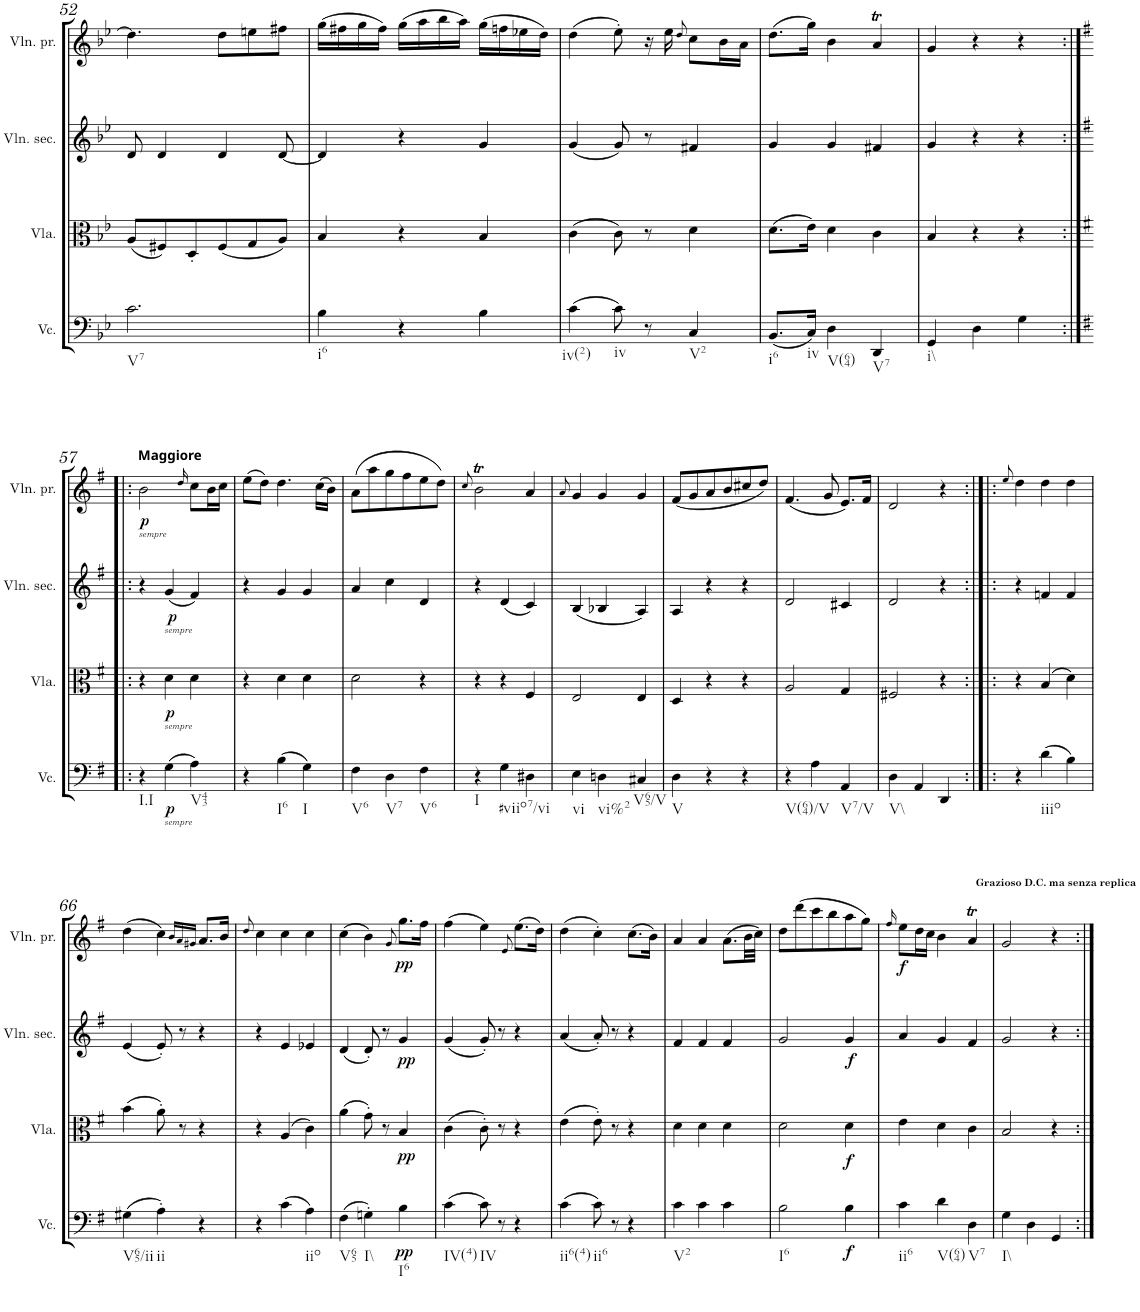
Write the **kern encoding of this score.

**kern	**dynam	**kern	**dynam	**kern	**dynam	**kern	**dynam
*part4	*part4	*part3	*part3	*part2	*part2	*part1	*part1
*staff4	*staff4	*staff3	*staff3	*staff2	*staff2	*staff1	*staff1
*I"Violoncelle	*	*I"Viola	*	*I"Violino secondo	*	*I"Violino primo	*
*I'Vc.	*	*I'Vla.	*	*I'Vln. sec.	*	*I'Vln. pr.	*
!!LO:PB:g=z
*clefF4	*	*clefC3	*	*clefG2	*	*clefG2	*
*k[b-e-]	*	*k[b-e-]	*	*k[b-e-]	*	*k[b-e-]	*
*M3/4	*	*M3/4	*	*M3/4	*	*M3/4	*
=52	=52	=52	=52	=52	=52	=52	=52
!LO:TX:b:t=V7	!	!	!	!	!	!	!
2.c\	.	(<8A/L	.	8d/	.	4.dd\]	.
.	.	8F#X/)	.	4d/	.	.	.
.	.	8D'/	.	.	.	.	.
.	.	(<8F#/	.	4d/	.	8dd\L	.
.	.	8G/	.	.	.	8een\	.
.	.	8A/J)	.	[8d/	.	8ff#X\J	.
=53	=53	=53	=53	=53	=53	=53	=53
!LO:TX:b:t=i6	!	!	!	!	!	!	!
4B-\	.	4B-/	.	4d/]	.	(>16gg\LL	.
.	.	.	.	.	.	16ff#X\	.
.	.	.	.	.	.	16gg\	.
.	.	.	.	.	.	16ff#\JJ)	.
4r	.	4r	.	4r	.	(>16gg\LL	.
.	.	.	.	.	.	16aa\	.
.	.	.	.	.	.	16bb-\	.
.	.	.	.	.	.	16aa\JJ)	.
4B-\	.	4B-/	.	4g/	.	(>16gg\LL	.
.	.	.	.	.	.	16ffn\	.
.	.	.	.	.	.	16ee-X\	.
.	.	.	.	.	.	16dd\JJ)	.
=54	=54	=54	=54	=54	=54	=54	=54
!LO:TX:b:t=iv(2)	!	!	!	!	!	!	!
(>4c\	.	(>4c\	.	(<4g/	.	(>4dd\	.
!LO:TX:b:t=iv	!	!	!	!	!	!	!
8c\)	.	8c\)	.	8g/)	.	8ee-'\)	.
8r	.	8r	.	8r	.	16r	.
.	.	.	.	.	.	16ee-\	.
.	.	.	.	.	.	8qdd/	.
!LO:TX:b:t=V2	!	!	!	!	!	!	!
4C/	.	4d\	.	4f#X/	.	8cc\L	.
.	.	.	.	.	.	16b-\L	.
.	.	.	.	.	.	16a\JJ	.
=55	=55	=55	=55	=55	=55	=55	=55
!LO:TX:b:t=i6	!	!	!	!	!	!	!
(<8.BB-/L	.	(>8.d\L	.	4g/	.	(>8.dd\L	.
!LO:TX:b:t=iv	!	!	!	!	!	!	!
16C/Jk)	.	16e-\Jk)	.	.	.	16gg\Jk)	.
!LO:TX:b:t=V(64)	!	!	!	!	!	!	!
4D\	.	4d\	.	4g/	.	4b-\	.
!LO:TX:b:t=V7	!	!	!	!	!	!	!
4DD/	.	4c\	.	4f#X/	.	4at/	.
=56	=56	=56	=56	=56	=56	=56	=56
!LO:TX:b:t=i\\	!	!	!	!	!	!	!
4GG/	.	4B-/	.	4g/	.	4g/	.
4D\	.	4r	.	4r	.	4r	.
4G\	.	4r	.	4r	.	4r	.
!!LO:LB:g=z
=57:|!|:	=57:|!|:	=57:|!|:	=57:|!|:	=57:|!|:	=57:|!|:	=57:|!|:	=57:|!|:
*k[f#]	*	*k[f#]	*	*k[f#]	*	*k[f#]	*
*G:	*	*G:	*	*G:	*	*G:	*
!	!	!	!	!	!	!LO:TX:a:B:t=Maggiore	!
!	!	!	!	!	!	!LO:TX:b:i:t=sempre	!
!LO:TX:b:t=I.I	!	!	!	!	!	!	!
!	!	!	!	!	!	!	!LO:DY:b
4r	.	4r	.	4r	.	2b\	p
!	!	!	!	!LO:TX:b:i:t=sempre	!	!	!
!	!	!LO:TX:b:i:t=sempre	!	!	!	!	!
!LO:TX:b:i:t=sempre	!	!	!	!	!	!	!
!	!LO:DY:b	!	!LO:DY:b	!	!LO:DY:b	!	!
(>4G\	p	4d\	p	(<4g/	p	.	.
.	.	.	.	.	.	16qdd/	.
!LO:TX:b:t=V43	!	!	!	!	!	!	!
4A\)	.	4d\	.	4f#/)	.	8cc\L	.
.	.	.	.	.	.	16b\L	.
.	.	.	.	.	.	16cc\JJ	.
=58	=58	=58	=58	=58	=58	=58	=58
4r	.	4r	.	4r	.	(>8ee\L	.
.	.	.	.	.	.	8dd\J)	.
!LO:TX:b:t=I6	!	!	!	!	!	!	!
(>4B\	.	4d\	.	4g/	.	4.dd\	.
!LO:TX:b:t=I	!	!	!	!	!	!	!
4G\)	.	4d\	.	4g/	.	.	.
.	.	.	.	.	.	(>16cc\LL	.
.	.	.	.	.	.	16b\JJ)	.
=59	=59	=59	=59	=59	=59	=59	=59
!LO:TX:b:t=V6	!	!	!	!	!	!	!
4F#\	.	2d\	.	4a/	.	(>8a\L	.
.	.	.	.	.	.	8aa\	.
!LO:TX:b:t=V7	!	!	!	!	!	!	!
4D\	.	.	.	4cc\	.	8gg\	.
.	.	.	.	.	.	8ff#\	.
!LO:TX:b:t=V6	!	!	!	!	!	!	!
4F#\	.	4r	.	4d/	.	8ee\	.
.	.	.	.	.	.	8dd\J)	.
=60	=60	=60	=60	=60	=60	=60	=60
.	.	.	.	.	.	8qcc/	.
!LO:TX:b:t=I	!	!	!	!	!	!	!
4r	.	4r	.	4r	.	2bt\	.
4G\	.	4r	.	(<4d/	.	.	.
!LO:TX:b:t=#viio7/vi	!	!	!	!	!	!	!
4D#X\	.	4F#/	.	4c/)	.	4a/	.
=61	=61	=61	=61	=61	=61	=61	=61
.	.	.	.	.	.	8qa/	.
!LO:TX:b:t=vi	!	!	!	!	!	!	!
4E\	.	2E/	.	(<4B/	.	4g/	.
!LO:TX:b:t=vi%2	!	!	!	!	!	!	!
4Dn\	.	.	.	4B-X/	.	4g/	.
!LO:TX:b:t=V65/V	!	!	!	!	!	!	!
4C#X/	.	4E/	.	4A/)	.	4g/	.
=62	=62	=62	=62	=62	=62	=62	=62
!LO:TX:b:t=V	!	!	!	!	!	!	!
4D\	.	4D/	.	4A/	.	(<8f#/L	.
.	.	.	.	.	.	8g/	.
4r	.	4r	.	4r	.	8a/	.
.	.	.	.	.	.	8b/	.
4r	.	4r	.	4r	.	8cc#X/	.
.	.	.	.	.	.	8dd/J)	.
=63	=63	=63	=63	=63	=63	=63	=63
!LO:TX:b:t=V(64)/V	!	!	!	!	!	!	!
4r	.	2A/	.	2d/	.	(<4.f#/	.
4A\	.	.	.	.	.	.	.
.	.	.	.	.	.	8g/	.
!LO:TX:b:t=V7/V	!	!	!	!	!	!	!
4AA/	.	4G/	.	4c#X/	.	8.e/L)	.
.	.	.	.	.	.	16f#/Jk	.
=64	=64	=64	=64	=64	=64	=64	=64
!LO:TX:b:t=V\\	!	!	!	!	!	!	!
4D\	.	2F#X/	.	2d/	.	2d/	.
4AA/	.	.	.	.	.	.	.
4DD/	.	4r	.	4r	.	4r	.
=65:|!|:	=65:|!|:	=65:|!|:	=65:|!|:	=65:|!|:	=65:|!|:	=65:|!|:	=65:|!|:
.	.	.	.	.	.	8qee/	.
4r	.	4r	.	4r	.	4dd\	.
!LO:TX:b:t=iiio	!	!	!	!	!	!	!
(>4d\	.	(>4B/	.	4fn/	.	4dd\	.
4B\)	.	4d\)	.	4f/	.	4dd\	.
!!LO:LB:g=z
=66	=66	=66	=66	=66	=66	=66	=66
!LO:TX:b:t=V65/ii	!	!	!	!	!	!	!
(>4G#X\	.	(>4b\	.	(<4e/	.	(>4dd\	.
!LO:TX:b:t=ii	!	!	!	!	!	!	!
4A'\)	.	8a'\)	.	8e'/)	.	4cc\)	.
.	.	8r	.	8r	.	.	.
.	.	.	.	.	.	16qb/LL	.
.	.	.	.	.	.	16qa/	.
.	.	.	.	.	.	16qg#X/JJ	.
4r	.	4r	.	4r	.	8.a/L	.
.	.	.	.	.	.	16b/Jk	.
=67	=67	=67	=67	=67	=67	=67	=67
.	.	.	.	.	.	8qdd/	.
4r	.	4r	.	4r	.	4cc\	.
(>4c\	.	(>4A/	.	4e/	.	4cc\	.
!LO:TX:b:t=iio	!	!	!	!	!	!	!
4A\)	.	4c\)	.	4e-X/	.	4cc\	.
=68	=68	=68	=68	=68	=68	=68	=68
!LO:TX:b:t=V65	!	!	!	!	!	!	!
(>4F#\	.	(>4a\	.	(<4d/	.	(>4cc\	.
!LO:TX:b:t=I\\	!	!	!	!	!	!	!
4Gn'\)	.	8g'\)	.	8d'/)	.	4b\)	.
.	.	8r	.	8r	.	.	.
.	.	.	.	.	.	8qg/	.
!LO:TX:b:t=I6	!	!	!	!	!	!	!
!	!LO:DY:b	!	!LO:DY:b	!	!LO:DY:b	!	!LO:DY:b
4B\	pp	4B/	pp	4g/	pp	8.gg\L	pp
.	.	.	.	.	.	16ff#\Jk	.
=69	=69	=69	=69	=69	=69	=69	=69
!LO:TX:b:t=IV(4)	!	!	!	!	!	!	!
(>4c\	.	(>4c\	.	(<4g/	.	(>4ff#\	.
!LO:TX:b:t=IV	!	!	!	!	!	!	!
8c\)	.	8c'\)	.	8g'/)	.	4ee\)	.
8r	.	8r	.	8r	.	.	.
.	.	.	.	.	.	8qe/	.
4r	.	4r	.	4r	.	(>8.ee\L	.
.	.	.	.	.	.	16dd\Jk)	.
=70	=70	=70	=70	=70	=70	=70	=70
!LO:TX:b:t=ii6(4)	!	!	!	!	!	!	!
(>4c\	.	(>4e\	.	(<4a/	.	(>4dd\	.
!LO:TX:b:t=ii6	!	!	!	!	!	!	!
8c\)	.	8e'\)	.	8a'/)	.	4cc'\)	.
8r	.	8r	.	8r	.	.	.
4r	.	4r	.	4r	.	(>8.cc\L	.
.	.	.	.	.	.	16b\Jk)	.
=71	=71	=71	=71	=71	=71	=71	=71
!LO:TX:b:t=V2	!	!	!	!	!	!	!
4c\	.	4d\	.	4f#/	.	4a/	.
4c\	.	4d\	.	4f#/	.	4a/	.
4c\	.	4d\	.	4f#/	.	(>8.a\L	.
.	.	.	.	.	.	32b\LL	.
.	.	.	.	.	.	32cc\JJJ)	.
=72	=72	=72	=72	=72	=72	=72	=72
!LO:TX:b:t=I6	!	!	!	!	!	!	!
2B\	.	2d\	.	2g/	.	8dd\L	.
.	.	.	.	.	.	(>8ddd\	.
.	.	.	.	.	.	8ccc\	.
.	.	.	.	.	.	8bb\	.
!	!LO:DY:b	!	!LO:DY:b	!	!LO:DY:b	!	!
4B\	f	4d\	f	4g/	f	8aa\	.
.	.	.	.	.	.	8gg\J)	.
=73	=73	=73	=73	=73	=73	=73	=73
.	.	.	.	.	.	16qff#/	.
!LO:TX:b:t=ii6	!	!	!	!	!	!	!
!	!	!	!	!	!	!	!LO:DY:b
4c\	.	4e\	.	4a/	.	8ee\L	f
.	.	.	.	.	.	16dd\L	.
.	.	.	.	.	.	16cc\JJ	.
!LO:TX:b:t=V(64)	!	!	!	!	!	!	!
4d\	.	4d\	.	4g/	.	4b\	.
!LO:TX:b:t=V7	!	!	!	!	!	!	!
4D\	.	4c\	.	4f#/	.	4aT/	.
=74	=74	=74	=74	=74	=74	=74	=74
!LO:TX:b:t=I\\	!	!	!	!	!	!	!
4G\	.	2B/	.	2g/	.	2g/	.
4D\	.	.	.	.	.	.	.
4GG/	.	4r	.	4r	.	4r	.
!	!	!	!	!	!	!LO:TX:a:B:t=Grazioso D.C. ma senza replica	!
=:|!	=:|!	=:|!	=:|!	=:|!	=:|!	=:|!	=:|!
*-	*-	*-	*-	*-	*-	*-	*-
